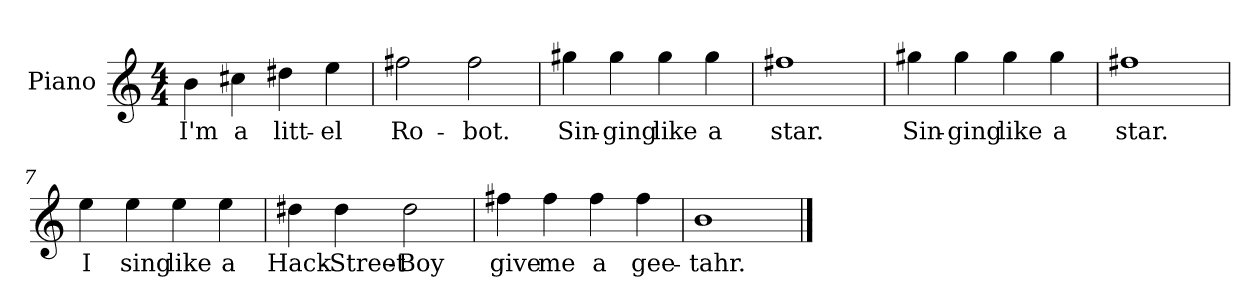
**kern	**text
*part1	*part1
*staff1	*staff1
*I"Piano	*
*I'Pno.	*
*clefG2	*
*k[]	*
*M4/4	*
=1	=1
!	!LO:LY:b
4b\	I'm
!	!LO:LY:b
4cc#X\	a
!	!LO:LY:b
4dd#X\	litt-
!	!LO:LY:b
4ee\	-el
=2	=2
!	!LO:LY:b
2ff#X\	Ro-
!	!LO:LY:b
2ff#\	-bot.
=3	=3
!	!LO:LY:b
4gg#X\	Sin-
!	!LO:LY:b
4gg#\	-ging
!	!LO:LY:b
4gg#\	like
!	!LO:LY:b
4gg#\	a
=4	=4
!	!LO:LY:b
1ff#X	star.
=5	=5
!	!LO:LY:b
4gg#X\	Sin-
!	!LO:LY:b
4gg#\	-ging
!	!LO:LY:b
4gg#\	like
!	!LO:LY:b
4gg#\	a
=6	=6
!	!LO:LY:b
1ff#X	star.
=7	=7
!	!LO:LY:b
4ee\	I
!	!LO:LY:b
4ee\	sing
!	!LO:LY:b
4ee\	like
!	!LO:LY:b
4ee\	a
!!LO:LB:g=z
=8	=8
!	!LO:LY:b
4dd#X\	Hack-
!	!LO:LY:b
4dd#\	Street-
!	!LO:LY:b
2dd#\	-Boy
=9	=9
!	!LO:LY:b
4ff#X\	give
!	!LO:LY:b
4ff#\	me
!	!LO:LY:b
4ff#\	a
!	!LO:LY:b
4ff#\	gee-
=10	=10
!	!LO:LY:b
1b	-tahr.
==	==
*-	*-
